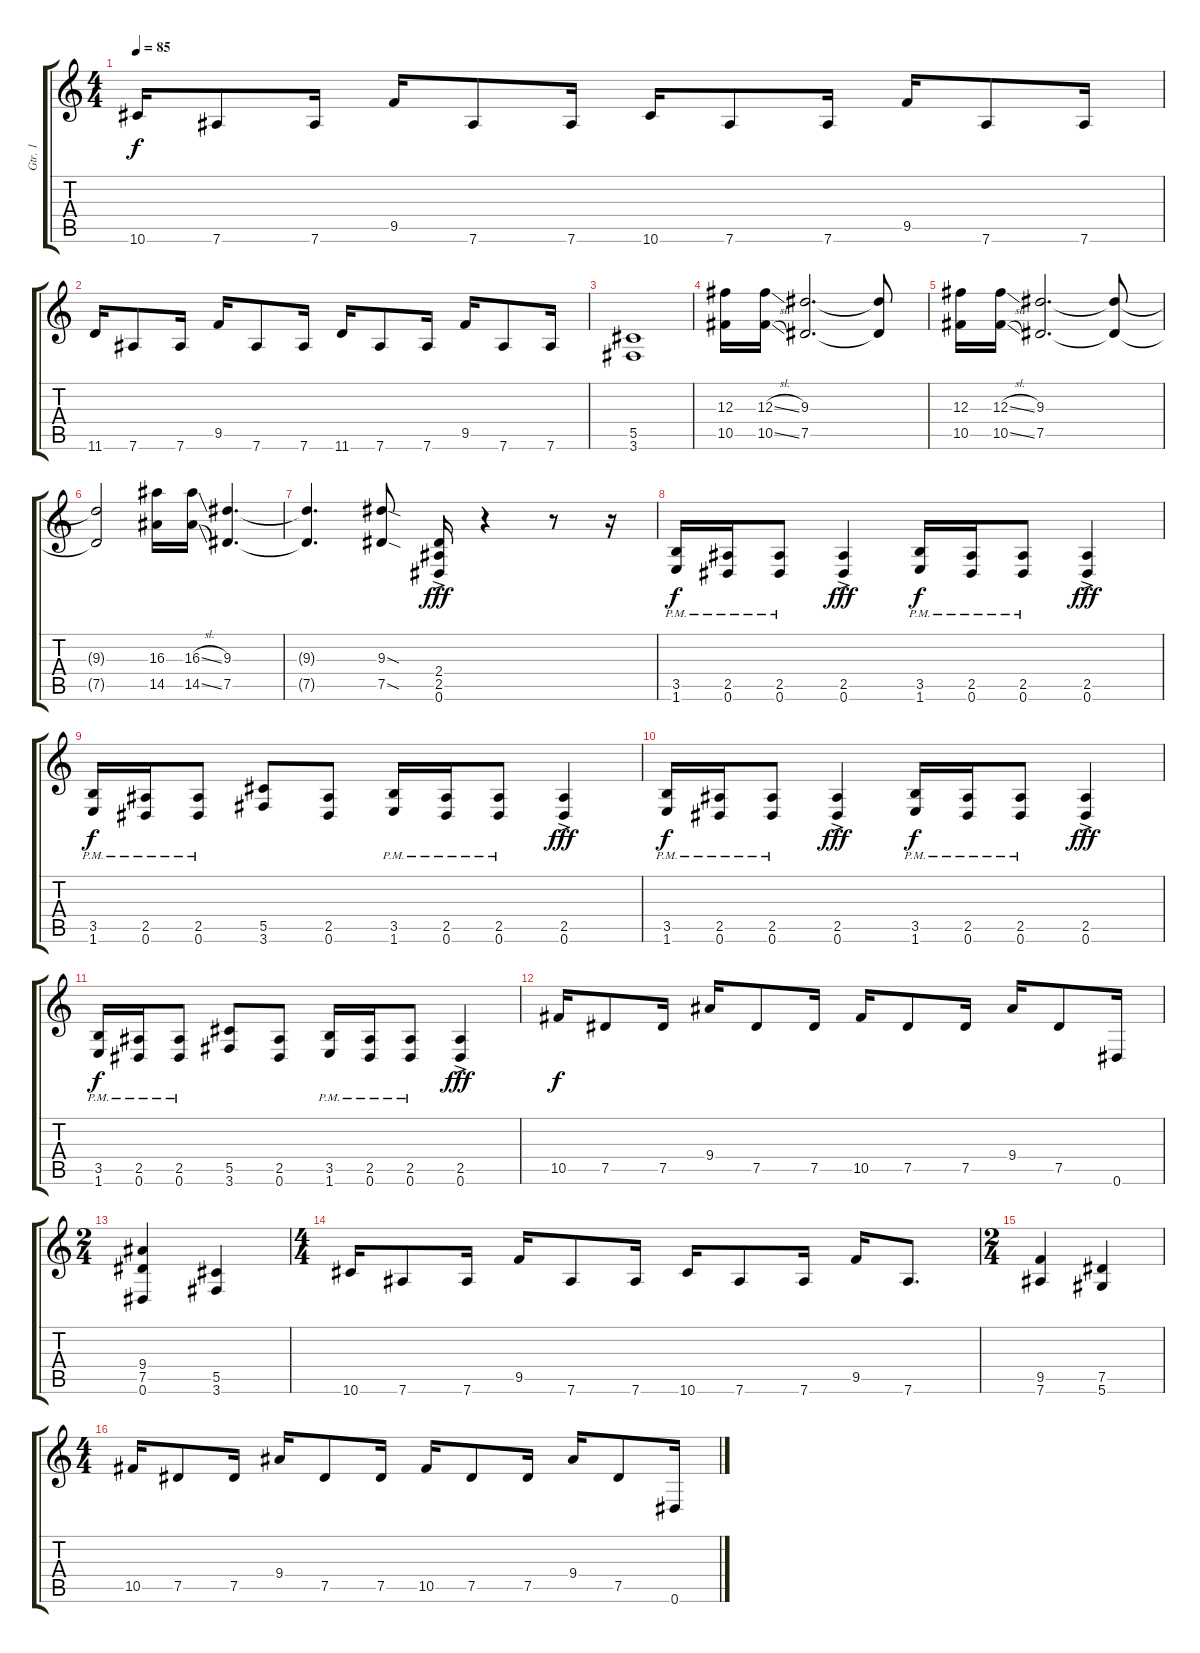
\track ("Gtr. 1" "Gtr. 1") {instrument distortionguitar}
\staff {score tabs}
\tuning (Eb4 Bb3 Gb3 Db3 Ab2 Eb2) {hide}
\ts (4 4)
\tempo 85
\clef g2
\ks c
10.6.16{dy f} 7.6.8 7.6.16 9.5.16 7.6.8 7.6.16 10.6.16 7.6.8 7.6.16 9.5.16 7.6.8 7.6.16 |
11.6.16 7.6.8 7.6.16 9.5.16 7.6.8 7.6.16 11.6.16 7.6.8 7.6.16 9.5.16 7.6.8 7.6.16 |
(5.5 3.6).1 |
(12.3 10.5).16 (12.3{sl} 10.5{sl}).16 (9.3 7.5).2{d} (9.3{t} 7.5{t}).8 |
(12.3 10.5).16 (12.3{sl} 10.5{sl}).16 (9.3 7.5).2{d} (9.3{t} 7.5{t}).8 |
(9.3{t} 7.5{t}).2 (16.3 14.5).16 (16.3{sl} 14.5{sl}).16 (9.3 7.5).4{d} |
(9.3{t} 7.5{t}).4{d} (9.3{sod} 7.5{sod}).8 (2.4{ac} 2.5{ac} 0.6{ac}).16{dy fff} r.4 r.8 r.16 |
(3.5{pm} 1.6{pm}).16{dy f} (2.5{pm} 0.6{pm}).16 (2.5{pm} 0.6{pm}).8 (2.5{ac} 0.6{ac}).4{dy fff} (3.5{pm} 1.6{pm}).16{dy f} (2.5{pm} 0.6{pm}).16 (2.5{pm} 0.6{pm}).8 (2.5{ac} 0.6{ac}).4{dy fff} |
(3.5{pm} 1.6{pm}).16{dy f} (2.5{pm} 0.6{pm}).16 (2.5{pm} 0.6{pm}).8 (5.5 3.6).8 (2.5 0.6).8 (3.5{pm} 1.6{pm}).16 (2.5{pm} 0.6{pm}).16 (2.5{pm} 0.6{pm}).8 (2.5{ac} 0.6{ac}).4{dy fff} |
(3.5{pm} 1.6{pm}).16{dy f} (2.5{pm} 0.6{pm}).16 (2.5{pm} 0.6{pm}).8 (2.5{ac} 0.6{ac}).4{dy fff} (3.5{pm} 1.6{pm}).16{dy f} (2.5{pm} 0.6{pm}).16 (2.5{pm} 0.6{pm}).8 (2.5{ac} 0.6{ac}).4{dy fff} |
(3.5{pm} 1.6{pm}).16{dy f} (2.5{pm} 0.6{pm}).16 (2.5{pm} 0.6{pm}).8 (5.5 3.6).8 (2.5 0.6).8 (3.5{pm} 1.6{pm}).16 (2.5{pm} 0.6{pm}).16 (2.5{pm} 0.6{pm}).8 (2.5{ac} 0.6{ac}).4{dy fff} |
10.5.16{dy f} 7.5.8 7.5.16 9.4.16 7.5.8 7.5.16 10.5.16 7.5.8 7.5.16 9.4.16 7.5.8 0.6.16 |
\ts (2 4)
(9.4 7.5 0.6).4 (5.5 3.6).4 |
\ts (4 4)
10.6.16 7.6.8 7.6.16 9.5.16 7.6.8 7.6.16 10.6.16 7.6.8 7.6.16 9.5.16 7.6.8{d} |
\ts (2 4)
(9.5 7.6).4 (7.5 5.6).4 |
\ts (4 4)
10.5.16 7.5.8 7.5.16 9.4.16 7.5.8 7.5.16 10.5.16 7.5.8 7.5.16 9.4.16 7.5.8 0.6.16
